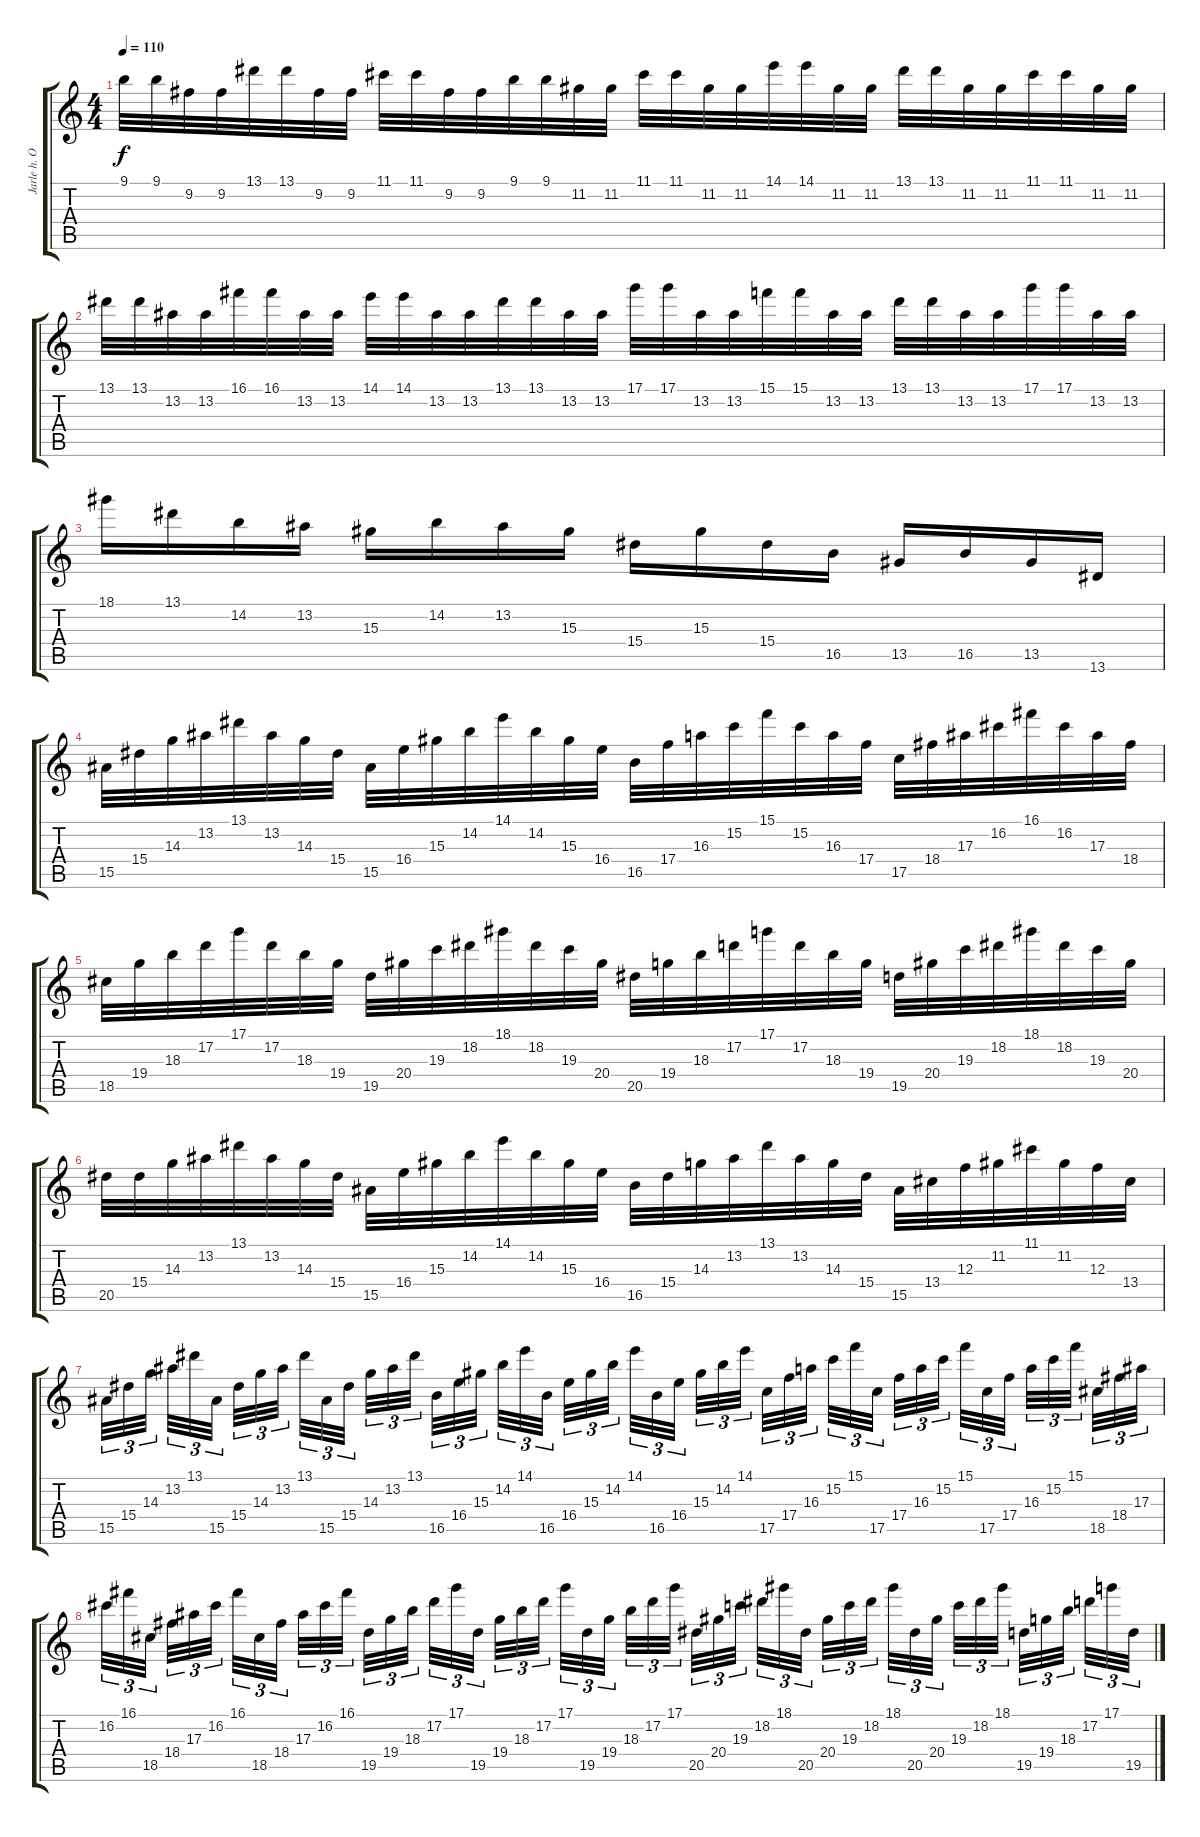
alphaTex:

\track ("Jarle h. Olsen" "Jarle h. O") {instrument distortionguitar}
\staff {score tabs}
\tuning (D4 A3 F3 C3 G2 D2) {hide}
\ts (4 4)
\tempo 110
\clef g2
\ks c
9.1.32{dy f} 9.1.32 9.2.32 9.2.32 13.1.32 13.1.32 9.2.32 9.2.32 11.1.32 11.1.32 9.2.32 9.2.32 9.1.32 9.1.32 11.2.32 11.2.32 11.1.32 11.1.32 11.2.32 11.2.32 14.1.32 14.1.32 11.2.32 11.2.32 13.1.32 13.1.32 11.2.32 11.2.32 11.1.32 11.1.32 11.2.32 11.2.32 |
13.1.32 13.1.32 13.2.32 13.2.32 16.1.32 16.1.32 13.2.32 13.2.32 14.1.32 14.1.32 13.2.32 13.2.32 13.1.32 13.1.32 13.2.32 13.2.32 17.1.32 17.1.32 13.2.32 13.2.32 15.1.32 15.1.32 13.2.32 13.2.32 13.1.32 13.1.32 13.2.32 13.2.32 17.1.32 17.1.32 13.2.32 13.2.32 |
18.1.16 13.1.16 14.2.16 13.2.16 15.3.16 14.2.16 13.2.16 15.3.16 15.4.16 15.3.16 15.4.16 16.5.16 13.5.16 16.5.16 13.5.16 13.6.16 |
15.5.32 15.4.32 14.3.32 13.2.32 13.1.32 13.2.32 14.3.32 15.4.32 15.5.32 16.4.32 15.3.32 14.2.32 14.1.32 14.2.32 15.3.32 16.4.32 16.5.32 17.4.32 16.3.32 15.2.32 15.1.32 15.2.32 16.3.32 17.4.32 17.5.32 18.4.32 17.3.32 16.2.32 16.1.32 16.2.32 17.3.32 18.4.32 |
18.5.32 19.4.32 18.3.32 17.2.32 17.1.32 17.2.32 18.3.32 19.4.32 19.5.32 20.4.32 19.3.32 18.2.32 18.1.32 18.2.32 19.3.32 20.4.32 20.5.32 19.4.32 18.3.32 17.2.32 17.1.32 17.2.32 18.3.32 19.4.32 19.5.32 20.4.32 19.3.32 18.2.32 18.1.32 18.2.32 19.3.32 20.4.32 |
20.5.32 15.4.32 14.3.32 13.2.32 13.1.32 13.2.32 14.3.32 15.4.32 15.5.32 16.4.32 15.3.32 14.2.32 14.1.32 14.2.32 15.3.32 16.4.32 16.5.32 15.4.32 14.3.32 13.2.32 13.1.32 13.2.32 14.3.32 15.4.32 15.5.32 13.4.32 12.3.32 11.2.32 11.1.32 11.2.32 12.3.32 13.4.32 |
15.5.32{tu (3 2)} 15.4.32{tu (3 2)} 14.3.32{tu (3 2)} 13.2.32{tu (3 2)} 13.1.32{tu (3 2)} 15.5.32{tu (3 2)} 15.4.32{tu (3 2)} 14.3.32{tu (3 2)} 13.2.32{tu (3 2)} 13.1.32{tu (3 2)} 15.5.32{tu (3 2)} 15.4.32{tu (3 2)} 14.3.32{tu (3 2)} 13.2.32{tu (3 2)} 13.1.32{tu (3 2)} 16.5.32{tu (3 2)} 16.4.32{tu (3 2)} 15.3.32{tu (3 2)} 14.2.32{tu (3 2)} 14.1.32{tu (3 2)} 16.5.32{tu (3 2)} 16.4.32{tu (3 2)} 15.3.32{tu (3 2)} 14.2.32{tu (3 2)} 14.1.32{tu (3 2)} 16.5.32{tu (3 2)} 16.4.32{tu (3 2)} 15.3.32{tu (3 2)} 14.2.32{tu (3 2)} 14.1.32{tu (3 2)} 17.5.32{tu (3 2)} 17.4.32{tu (3 2)} 16.3.32{tu (3 2)} 15.2.32{tu (3 2)} 15.1.32{tu (3 2)} 17.5.32{tu (3 2)} 17.4.32{tu (3 2)} 16.3.32{tu (3 2)} 15.2.32{tu (3 2)} 15.1.32{tu (3 2)} 17.5.32{tu (3 2)} 17.4.32{tu (3 2)} 16.3.32{tu (3 2)} 15.2.32{tu (3 2)} 15.1.32{tu (3 2)} 18.5.32{tu (3 2)} 18.4.32{tu (3 2)} 17.3.32{tu (3 2)} |
16.2.32{tu (3 2)} 16.1.32{tu (3 2)} 18.5.32{tu (3 2)} 18.4.32{tu (3 2)} 17.3.32{tu (3 2)} 16.2.32{tu (3 2)} 16.1.32{tu (3 2)} 18.5.32{tu (3 2)} 18.4.32{tu (3 2)} 17.3.32{tu (3 2)} 16.2.32{tu (3 2)} 16.1.32{tu (3 2)} 19.5.32{tu (3 2)} 19.4.32{tu (3 2)} 18.3.32{tu (3 2)} 17.2.32{tu (3 2)} 17.1.32{tu (3 2)} 19.5.32{tu (3 2)} 19.4.32{tu (3 2)} 18.3.32{tu (3 2)} 17.2.32{tu (3 2)} 17.1.32{tu (3 2)} 19.5.32{tu (3 2)} 19.4.32{tu (3 2)} 18.3.32{tu (3 2)} 17.2.32{tu (3 2)} 17.1.32{tu (3 2)} 20.5.32{tu (3 2)} 20.4.32{tu (3 2)} 19.3.32{tu (3 2)} 18.2.32{tu (3 2)} 18.1.32{tu (3 2)} 20.5.32{tu (3 2)} 20.4.32{tu (3 2)} 19.3.32{tu (3 2)} 18.2.32{tu (3 2)} 18.1.32{tu (3 2)} 20.5.32{tu (3 2)} 20.4.32{tu (3 2)} 19.3.32{tu (3 2)} 18.2.32{tu (3 2)} 18.1.32{tu (3 2)} 19.5.32{tu (3 2)} 19.4.32{tu (3 2)} 18.3.32{tu (3 2)} 17.2.32{tu (3 2)} 17.1.32{tu (3 2)} 19.5.32{tu (3 2)}
